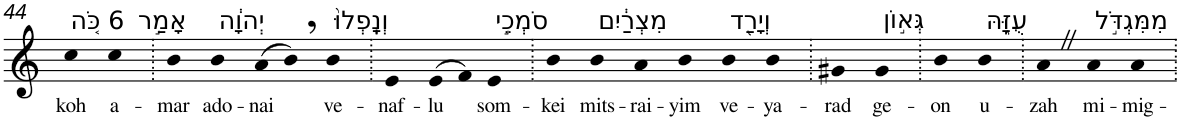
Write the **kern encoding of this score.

**kern	**text
*part1	*part1
*staff1	*staff1
*I"Piano	*
*I'Pno	*
!!LO:PB:g=z
*clefG2	*
*k[]	*
=44	=44
!LO:TX:a:t=6 כֹּ֚ה	!
!	!LO:LY:b
4cc	koh
!LO:TX:a:t=אָמַ֣ר	!
!	!LO:LY:b
4cc	a-
=45.	=45.
!	!LO:LY:b
4b	-mar
!LO:TX:a:t=יְהוָ֔ה	!
!	!LO:LY:b
4b	ado-
!	!LO:LY:b
(>8a	-nai
8b,)	.
!LO:TX:a:t=וְנָֽפְלוּ֙	!
!	!LO:LY:b
4b	ve-
=46.	=46.
!	!LO:LY:b
4e	-naf-
!	!LO:LY:b
(>8e	-lu
8f)	.
!LO:TX:a:t=סֹמְכֵ֣י	!
!	!LO:LY:b
4e	som-
=47.	=47.
!	!LO:LY:b
4b	-kei
!LO:TX:a:t=מִצְרַ֔יִם	!
!	!LO:LY:b
4b	mits-
!	!LO:LY:b
4a	-rai-
!	!LO:LY:b
4b	-yim
!LO:TX:a:t=וְיָרַ֖ד	!
!	!LO:LY:b
4b	ve-
!	!LO:LY:b
4b	-ya-
=48.	=48.
!	!LO:LY:b
4g#X	-rad
!LO:TX:a:t=גְּא֣וֹן	!
!	!LO:LY:b
4g#	ge-
=49.	=49.
!	!LO:LY:b
4b	-on
!LO:TX:a:t=עֻזָּ֑הּ	!
!	!LO:LY:b
4b	u-
=50.	=50.
!	!LO:LY:b
4aZ	-zah
!LO:TX:a:t=מִמִּגְדֹּ֣ל	!
!	!LO:LY:b
4a	mi-
!	!LO:LY:b
4a	-mig-
=.	=.
*-	*-
